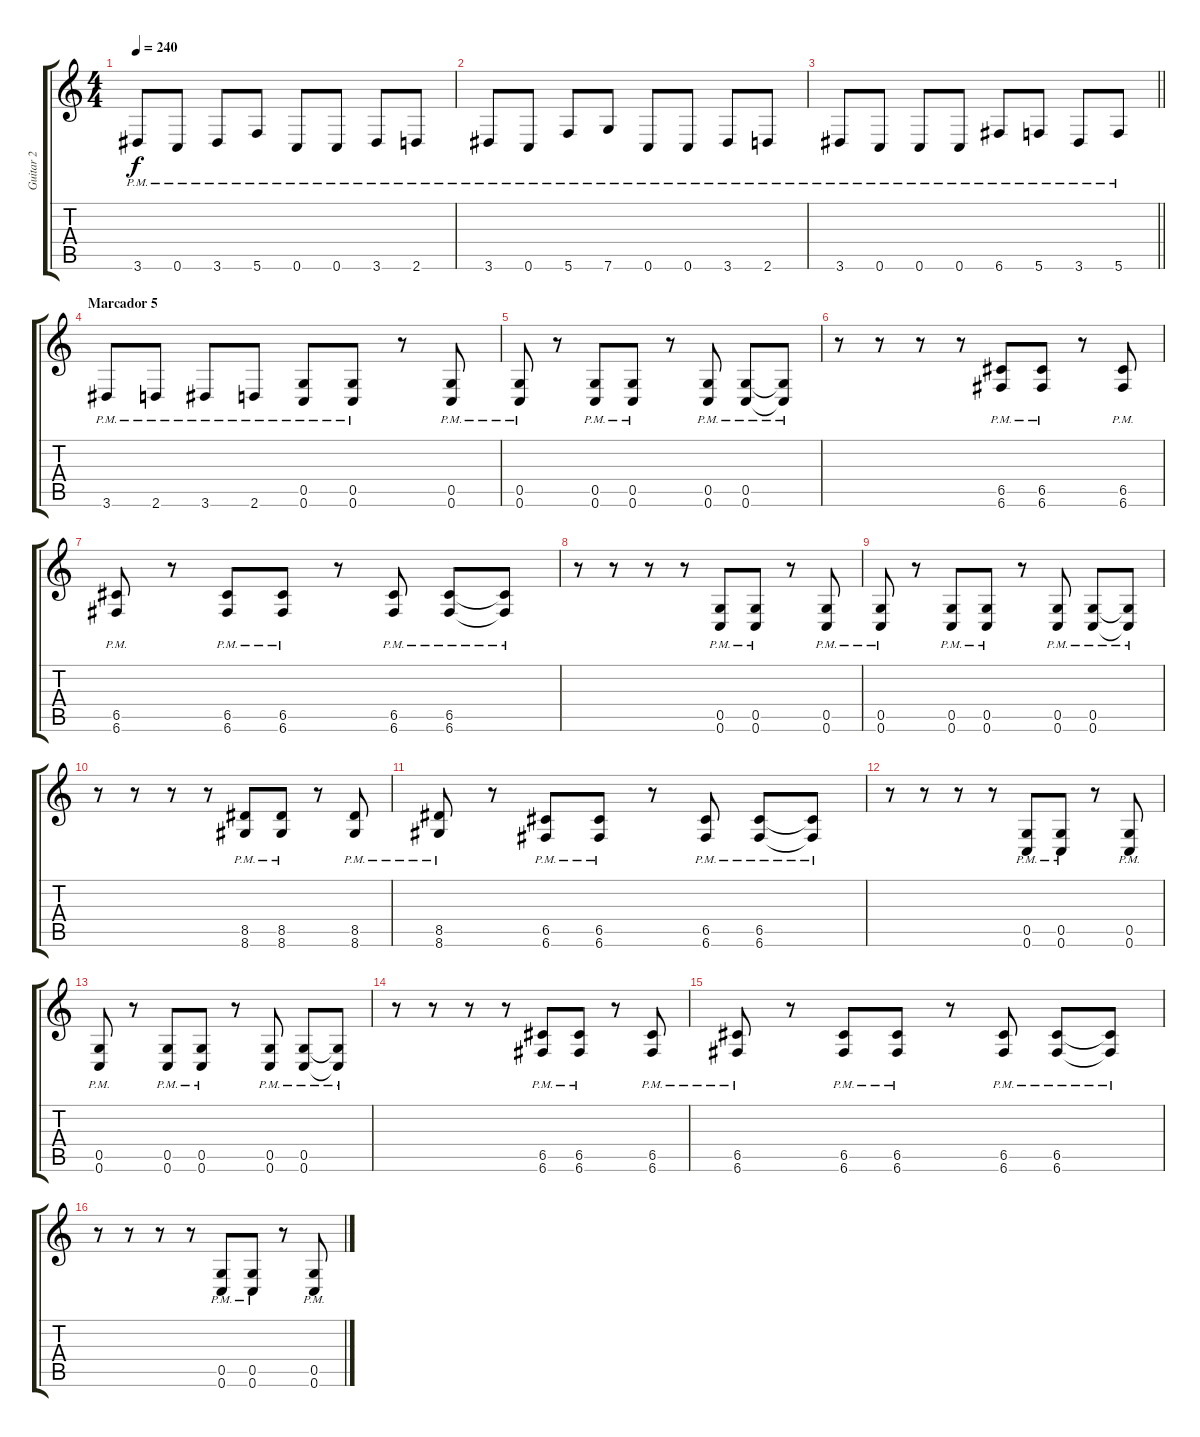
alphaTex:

\track ("Guitar 2" "Guitar 2") {instrument distortionguitar}
\staff {score tabs}
\tuning (D4 A3 F3 C3 G2 C2) {hide}
\ts (4 4)
\tempo 240
\clef g2
\ks c
3.6{pm}.8{dy f} 0.6{pm}.8 3.6{pm}.8 5.6{pm}.8 0.6{pm}.8 0.6{pm}.8 3.6{pm}.8 2.6{pm}.8 |
3.6{pm}.8 0.6{pm}.8 5.6{pm}.8 7.6{pm}.8 0.6{pm}.8 0.6{pm}.8 3.6{pm}.8 2.6{pm}.8 |
\barLineRight lightlight
3.6{pm}.8 0.6{pm}.8 0.6{pm}.8 0.6{pm}.8 6.6{pm}.8 5.6{pm}.8 3.6{pm}.8 5.6{pm}.8 |
\section ("" "Marcador 5")
3.6{pm}.8 2.6{pm}.8 3.6{pm}.8 2.6{pm}.8 (0.5{pm} 0.6{pm}).8 (0.5{pm} 0.6{pm}).8 r.8 (0.5{pm} 0.6{pm}).8 |
(0.5{pm} 0.6{pm}).8 r.8 (0.5{pm} 0.6{pm}).8 (0.5{pm} 0.6{pm}).8 r.8 (0.5{pm} 0.6{pm}).8 (0.5{pm} 0.6{pm}).8 (0.5{pm t} 0.6{pm t}).8 |
r.8 r.8 r.8 r.8 (6.5{pm} 6.6{pm}).8 (6.5{pm} 6.6{pm}).8 r.8 (6.5{pm} 6.6{pm}).8 |
(6.5{pm} 6.6{pm}).8 r.8 (6.5{pm} 6.6{pm}).8 (6.5{pm} 6.6{pm}).8 r.8 (6.5{pm} 6.6{pm}).8 (6.5{pm} 6.6{pm}).8 (6.5{pm t} 6.6{pm t}).8 |
r.8 r.8 r.8 r.8 (0.5{pm} 0.6{pm}).8 (0.5{pm} 0.6{pm}).8 r.8 (0.5{pm} 0.6{pm}).8 |
(0.5{pm} 0.6{pm}).8 r.8 (0.5{pm} 0.6{pm}).8 (0.5{pm} 0.6{pm}).8 r.8 (0.5{pm} 0.6{pm}).8 (0.5{pm} 0.6{pm}).8 (0.5{pm t} 0.6{pm t}).8 |
r.8 r.8 r.8 r.8 (8.5{pm} 8.6{pm}).8 (8.5{pm} 8.6{pm}).8 r.8 (8.5{pm} 8.6{pm}).8 |
(8.5{pm} 8.6{pm}).8 r.8 (6.5{pm} 6.6{pm}).8 (6.5{pm} 6.6{pm}).8 r.8 (6.5{pm} 6.6{pm}).8 (6.5{pm} 6.6{pm}).8 (6.5{pm t} 6.6{pm t}).8 |
r.8 r.8 r.8 r.8 (0.5{pm} 0.6{pm}).8 (0.5{pm} 0.6{pm}).8 r.8 (0.5{pm} 0.6{pm}).8 |
(0.5{pm} 0.6{pm}).8 r.8 (0.5{pm} 0.6{pm}).8 (0.5{pm} 0.6{pm}).8 r.8 (0.5{pm} 0.6{pm}).8 (0.5{pm} 0.6{pm}).8 (0.5{pm t} 0.6{pm t}).8 |
r.8 r.8 r.8 r.8 (6.5{pm} 6.6{pm}).8 (6.5{pm} 6.6{pm}).8 r.8 (6.5{pm} 6.6{pm}).8 |
(6.5{pm} 6.6{pm}).8 r.8 (6.5{pm} 6.6{pm}).8 (6.5{pm} 6.6{pm}).8 r.8 (6.5{pm} 6.6{pm}).8 (6.5{pm} 6.6{pm}).8 (6.5{pm t} 6.6{pm t}).8 |
r.8 r.8 r.8 r.8 (0.5{pm} 0.6{pm}).8 (0.5{pm} 0.6{pm}).8 r.8 (0.5{pm} 0.6{pm}).8
